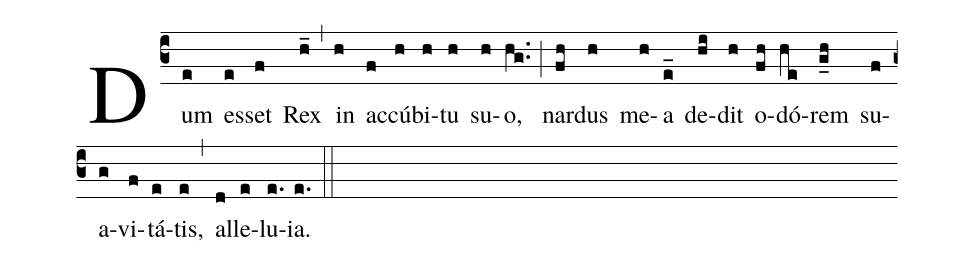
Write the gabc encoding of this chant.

%%
(c3) Dum(e) es(e)set(f) Rex(h_) (,) in(h) ac(f)c<v>\'{u}</v>(h)bi(h)tu(h) su(h)o,(hg..) (;) nar(fh)dus(h) me(h)a(e_) de(hi)dit(h) o(fh)d<v>\'{o}</v>(he)rem(g_h) su(f)a(g)vi(f)t<v>\'{a}</v>(e)tis,(e) (,) al(d)le(e)lu(e.)ia.(e.) (::)

% http://www.e-codices.unifr.ch/en/sbe/0611/281v
